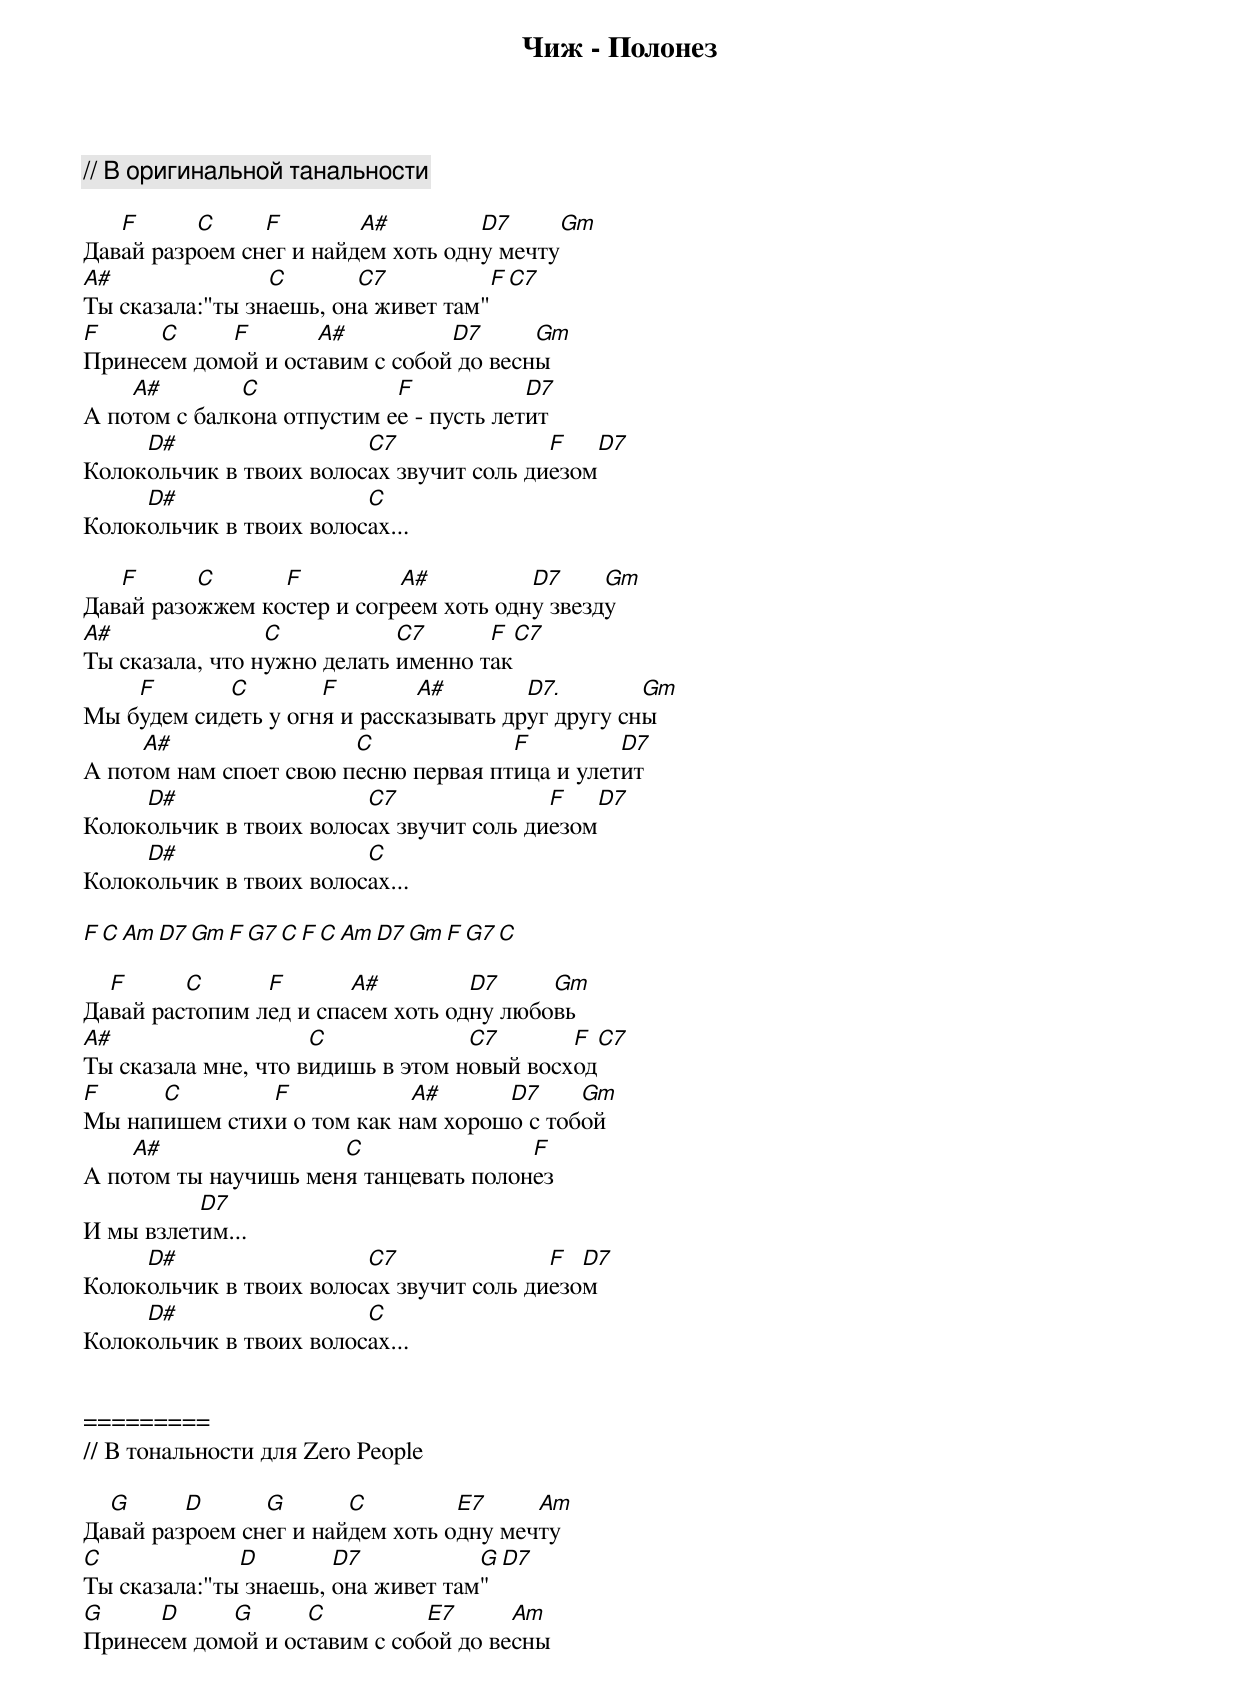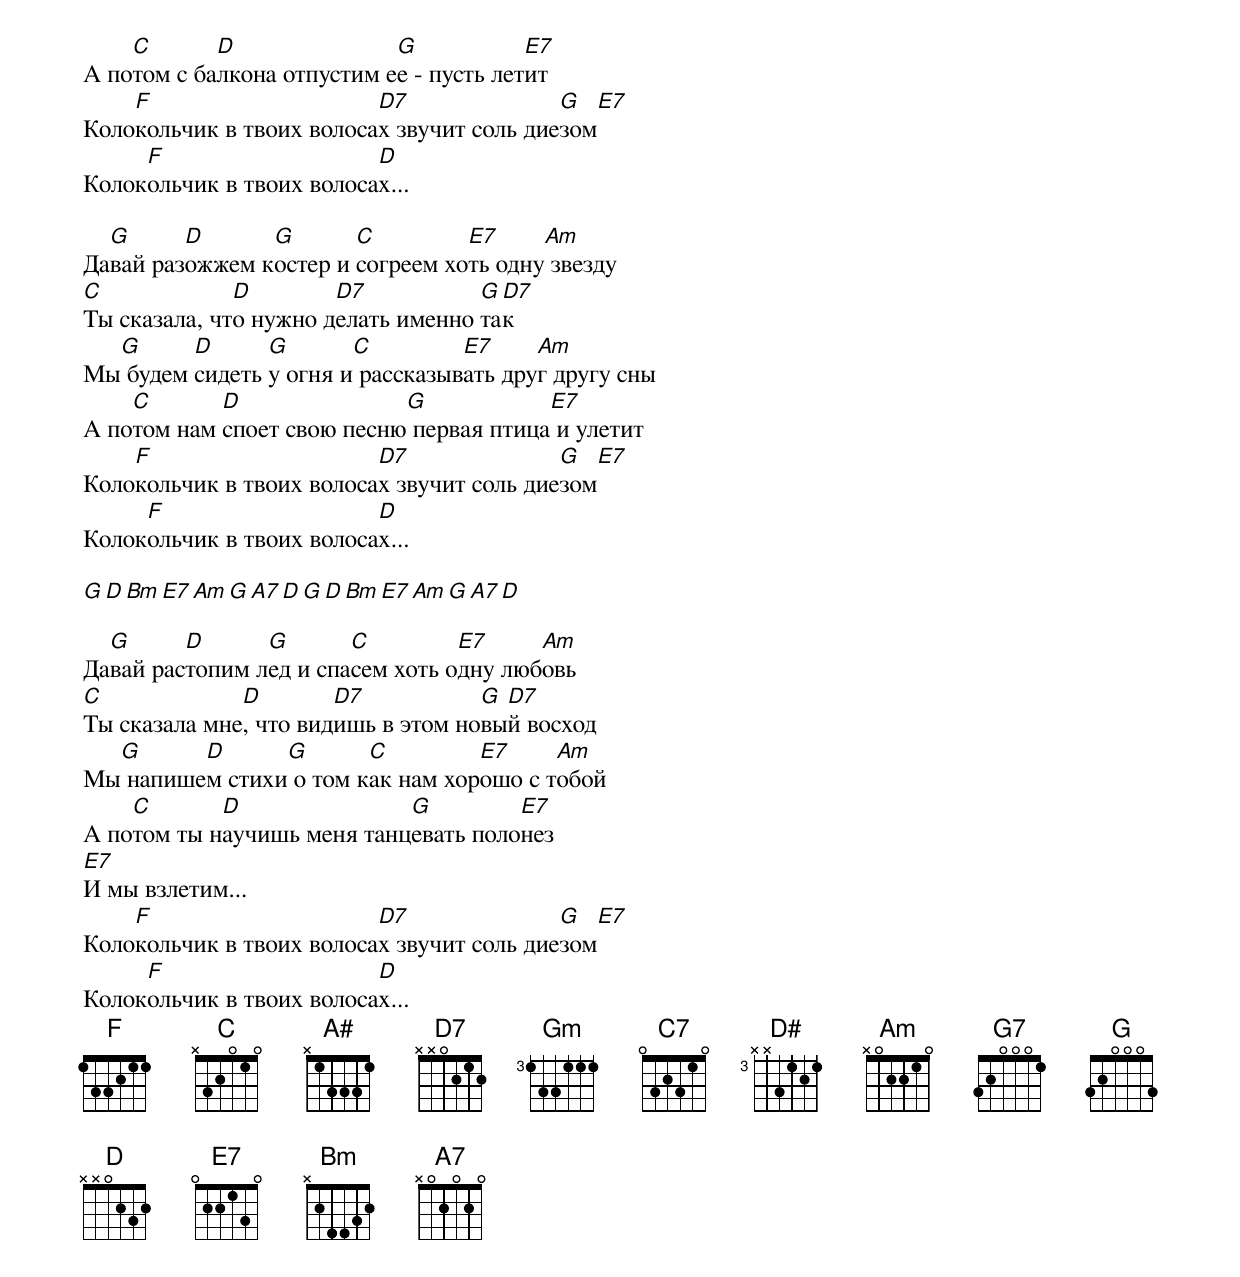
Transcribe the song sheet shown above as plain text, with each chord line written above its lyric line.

Чиж - Полонез

// В оригинальной танальности

   F      C     F        A#         D7     Gm
Давай разроем снег и найдем хоть одну мечту
A#               C       C7           F C7
Ты сказала:"ты знаешь, она живет там"
F     C     F       A#          D7      Gm
Принесем домой и оставим с собой до весны
    A#        C             F            D7
А потом с балкона отпустим ее - пусть летит
     D#                  C7               F    D7
Колокольчик в твоих волосах звучит соль диезом
     D#                  C
Колокольчик в твоих волосах...

   F      C      F          A#          D7     Gm
Давай разожжем костер и согреем хоть одну звезду
A#               C           C7      F C7
Ты сказала, что нужно делать именно так
    F       C        F        A#        D7.        Gm
Мы будем сидеть у огня и рассказывать друг другу сны
     A#                 C             F         D7
А потом нам споет свою песню первая птица и улетит
     D#                  C7               F    D7
Колокольчик в твоих волосах звучит соль диезом
     D#                  C
Колокольчик в твоих волосах...

F C Am D7 Gm F G7 C F C Am D7 Gm F G7 C

  F      C      F       A#         D7     Gm
Давай растопим лед и спасем хоть одну любовь
A#                   C             C7       F C7
Ты сказала мне, что видишь в этом новый восход
F     C        F            A#      D7     Gm
Мы напишем стихи о том как нам хорошо с тобой
    A#                C                F
А потом ты научишь меня танцевать полонез
          D7
И мы взлетим...
     D#                  C7               F  D7
Колокольчик в твоих волосах звучит соль диезом
     D#                  C
Колокольчик в твоих волосах...


=========
// В тональности для Zero People

  G      D      G       C         E7     Am
Давай разроем снег и найдем хоть одну мечту
C             D        D7           G D7
Ты сказала:"ты знаешь, она живет там"
G     D     G      C          E7      Am
Принесем домой и оставим с собой до весны
    C       D               G            E7
А потом с балкона отпустим ее - пусть летит
    F                     D7               G  E7
Колокольчик в твоих волосах звучит соль диезом
     F                    D
Колокольчик в твоих волосах...

  G      D      G       C         E7     Am
Давай разожжем костер и согреем хоть одну звезду
C             D        D7           G D7
Ты сказала, что нужно делать именно так
  G      D      G       C         E7     Am
Мы будем сидеть у огня и рассказывать друг другу сны
    C       D               G            E7
А потом нам споет свою песню первая птица и улетит
    F                     D7               G  E7
Колокольчик в твоих волосах звучит соль диезом
     F                    D
Колокольчик в твоих волосах...

G D Bm E7 Am G A7 D G D Bm E7 Am G A7 D

  G      D      G       C         E7     Am
Давай растопим лед и спасем хоть одну любовь
C             D        D7           G D7
Ты сказала мне, что видишь в этом новый восход
  G      D      G       C         E7     Am
Мы напишем стихи о том как нам хорошо с тобой
    C       D               G         E7
А потом ты научишь меня танцевать полонез
E7
И мы взлетим...
    F                     D7               G  E7
Колокольчик в твоих волосах звучит соль диезом
     F                    D
Колокольчик в твоих волосах...
